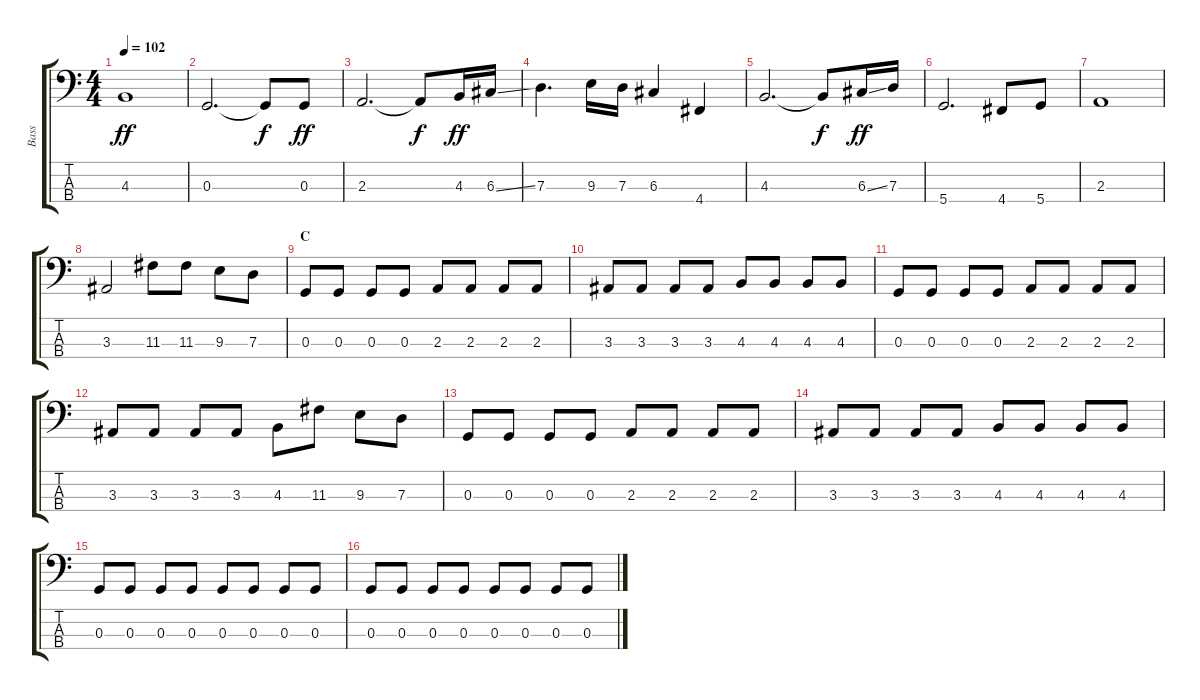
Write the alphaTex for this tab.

\track ("Bass" "Bass") {instrument electricbasspick}
\staff {score tabs}
\tuning (F2 C2 G1 D1) {hide}
\ts (4 4)
\tempo 102
\clef f4
\ks c
4.3.1{dy ff} |
0.3.2{d} 0.3{t}.8{dy f} 0.3.8{dy ff} |
2.3.2{d} 2.3{t}.8{dy f} 4.3.16{dy ff} 6.3{ss}.16 |
7.3.4{d} 9.3.16 7.3.16 6.3.4 4.4.4 |
4.3.2{d} 4.3{t}.8{dy f} 6.3{ss}.16{dy ff} 7.3.16 |
5.4.2{d} 4.4.8 5.4.8 |
2.3.1 |
3.3.2 11.3.8 11.3.8 9.3.8 7.3.8 |
\section ("" "C")
0.3.8 0.3.8 0.3.8 0.3.8 2.3.8 2.3.8 2.3.8 2.3.8 |
3.3.8 3.3.8 3.3.8 3.3.8 4.3.8 4.3.8 4.3.8 4.3.8 |
0.3.8 0.3.8 0.3.8 0.3.8 2.3.8 2.3.8 2.3.8 2.3.8 |
3.3.8 3.3.8 3.3.8 3.3.8 4.3.8 11.3.8 9.3.8 7.3.8 |
0.3.8 0.3.8 0.3.8 0.3.8 2.3.8 2.3.8 2.3.8 2.3.8 |
3.3.8 3.3.8 3.3.8 3.3.8 4.3.8 4.3.8 4.3.8 4.3.8 |
0.3.8 0.3.8 0.3.8 0.3.8 0.3.8 0.3.8 0.3.8 0.3.8 |
0.3.8 0.3.8 0.3.8 0.3.8 0.3.8 0.3.8 0.3.8 0.3.8
